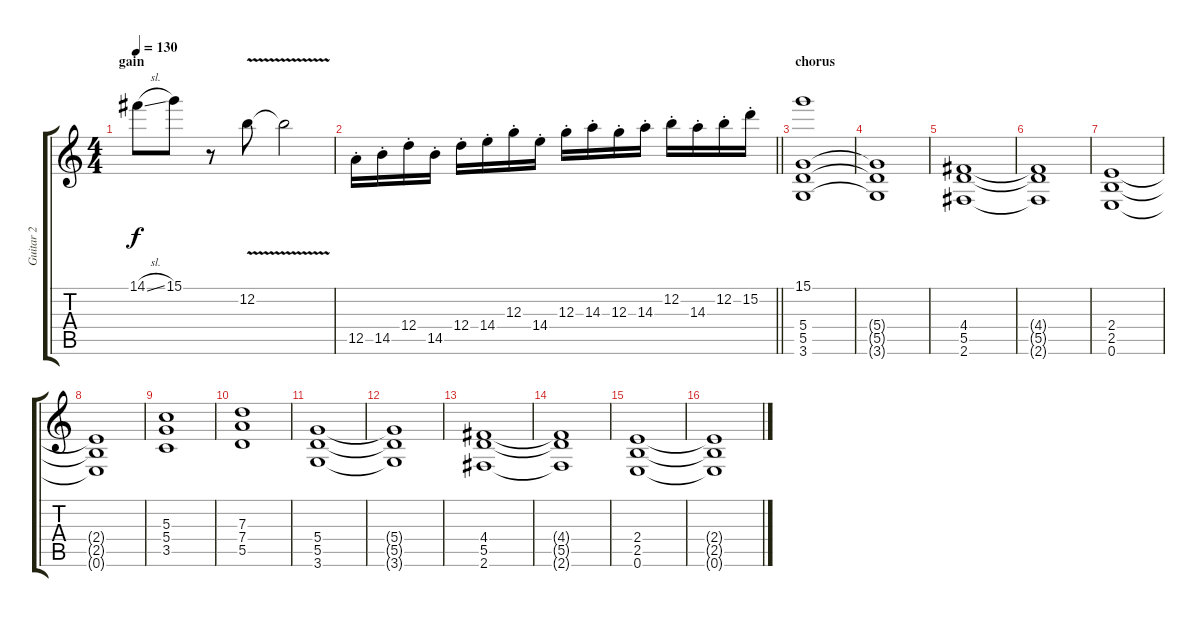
\track ("Guitar 2" "Guitar 2") {instrument distortionguitar}
\staff {score tabs}
\tuning (E4 B3 G3 D3 A2 E2) {hide}
\ts (4 4)
\section ("" "gain")
\tempo 130
\clef g2
\ks c
14.1{sl}.8{dy f} 15.1.8 r.8 12.2{v}.8 12.2{t}.2 |
\barLineRight lightlight
12.5{st}.16 14.5{st}.16 12.4{st}.16 14.5{st}.16 12.4{st}.16 14.4{st}.16 12.3{st}.16 14.4{st}.16 12.3{st}.16 14.3{st}.16 12.3{st}.16 14.3{st}.16 12.2{st}.16 14.3{st}.16 12.2{st}.16 15.2{st}.16 |
\section ("" "chorus")
(15.1 5.4 5.5 3.6).1 |
(5.4{t} 5.5{t} 3.6{t}).1 |
(4.4 5.5 2.6).1 |
(4.4{t} 5.5{t} 2.6{t}).1 |
(2.4 2.5 0.6).1 |
(2.4{t} 2.5{t} 0.6{t}).1 |
(5.3 5.4 3.5).1 |
(7.3 7.4 5.5).1 |
(5.4 5.5 3.6).1 |
(5.4{t} 5.5{t} 3.6{t}).1 |
(4.4 5.5 2.6).1 |
(4.4{t} 5.5{t} 2.6{t}).1 |
(2.4 2.5 0.6).1 |
(2.4{t} 2.5{t} 0.6{t}).1
